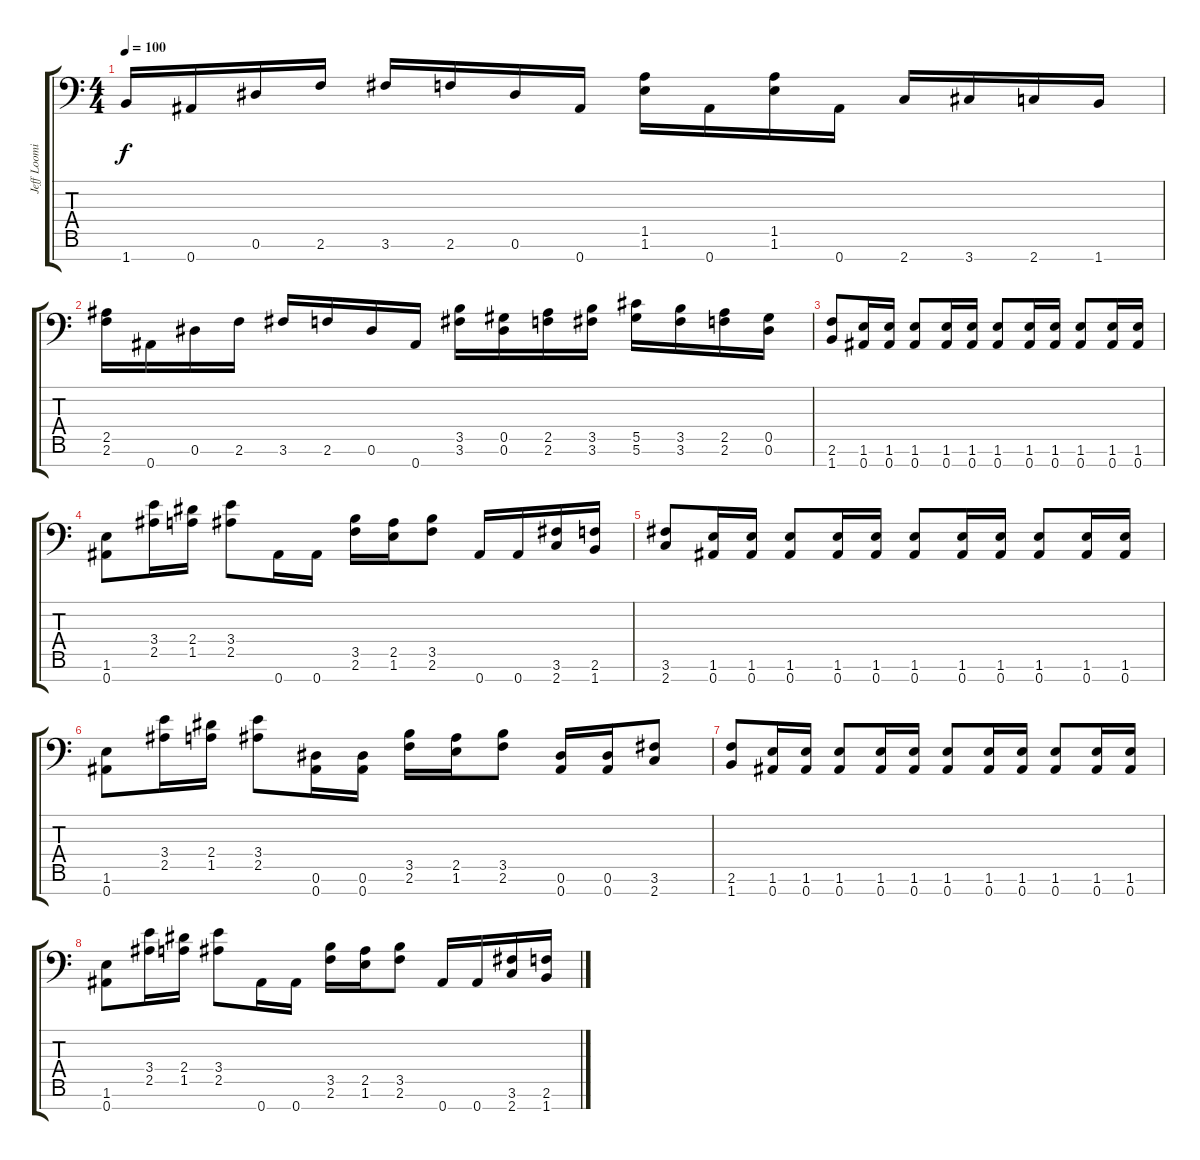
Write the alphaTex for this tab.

\track ("Jeff Loomis" "Jeff Loomi") {instrument distortionguitar}
\staff {score tabs}
\tuning (Eb4 Bb3 Gb3 Db3 Ab2 Eb2 Bb1) {hide}
\ts (4 4)
\tempo 100
\clef f4
\ks c
1.7.16{dy f} 0.7.16 0.6.16 2.6.16 3.6.16 2.6.16 0.6.16 0.7.16 (1.5 1.6).16 0.7.16 (1.5 1.6).16 0.7.16 2.7.16 3.7.16 2.7.16 1.7.16 |
(2.5 2.6).16 0.7.16 0.6.16 2.6.16 3.6.16 2.6.16 0.6.16 0.7.16 (3.5 3.6).16 (0.5 0.6).16 (2.5 2.6).16 (3.5 3.6).16 (5.5 5.6).16 (3.5 3.6).16 (2.5 2.6).16 (0.5 0.6).16 |
(2.6 1.7).8 (1.6 0.7).16 (1.6 0.7).16 (1.6 0.7).8 (1.6 0.7).16 (1.6 0.7).16 (1.6 0.7).8 (1.6 0.7).16 (1.6 0.7).16 (1.6 0.7).8 (1.6 0.7).16 (1.6 0.7).16 |
(1.6 0.7).8 (3.4 2.5).16 (2.4 1.5).16 (3.4 2.5).8 0.7.16 0.7.16 (3.5 2.6).16 (2.5 1.6).16 (3.5 2.6).8 0.7.16 0.7.16 (3.6 2.7).16 (2.6 1.7).16 |
(3.6 2.7).8 (1.6 0.7).16 (1.6 0.7).16 (1.6 0.7).8 (1.6 0.7).16 (1.6 0.7).16 (1.6 0.7).8 (1.6 0.7).16 (1.6 0.7).16 (1.6 0.7).8 (1.6 0.7).16 (1.6 0.7).16 |
(1.6 0.7).8 (3.4 2.5).16 (2.4 1.5).16 (3.4 2.5).8 (0.6 0.7).16 (0.6 0.7).16 (3.5 2.6).16 (2.5 1.6).16 (3.5 2.6).8 (0.6 0.7).16 (0.6 0.7).16 (3.6 2.7).8 |
(2.6 1.7).8 (1.6 0.7).16 (1.6 0.7).16 (1.6 0.7).8 (1.6 0.7).16 (1.6 0.7).16 (1.6 0.7).8 (1.6 0.7).16 (1.6 0.7).16 (1.6 0.7).8 (1.6 0.7).16 (1.6 0.7).16 |
(1.6 0.7).8 (3.4 2.5).16 (2.4 1.5).16 (3.4 2.5).8 0.7.16 0.7.16 (3.5 2.6).16 (2.5 1.6).16 (3.5 2.6).8 0.7.16 0.7.16 (3.6 2.7).16 (2.6 1.7).16
